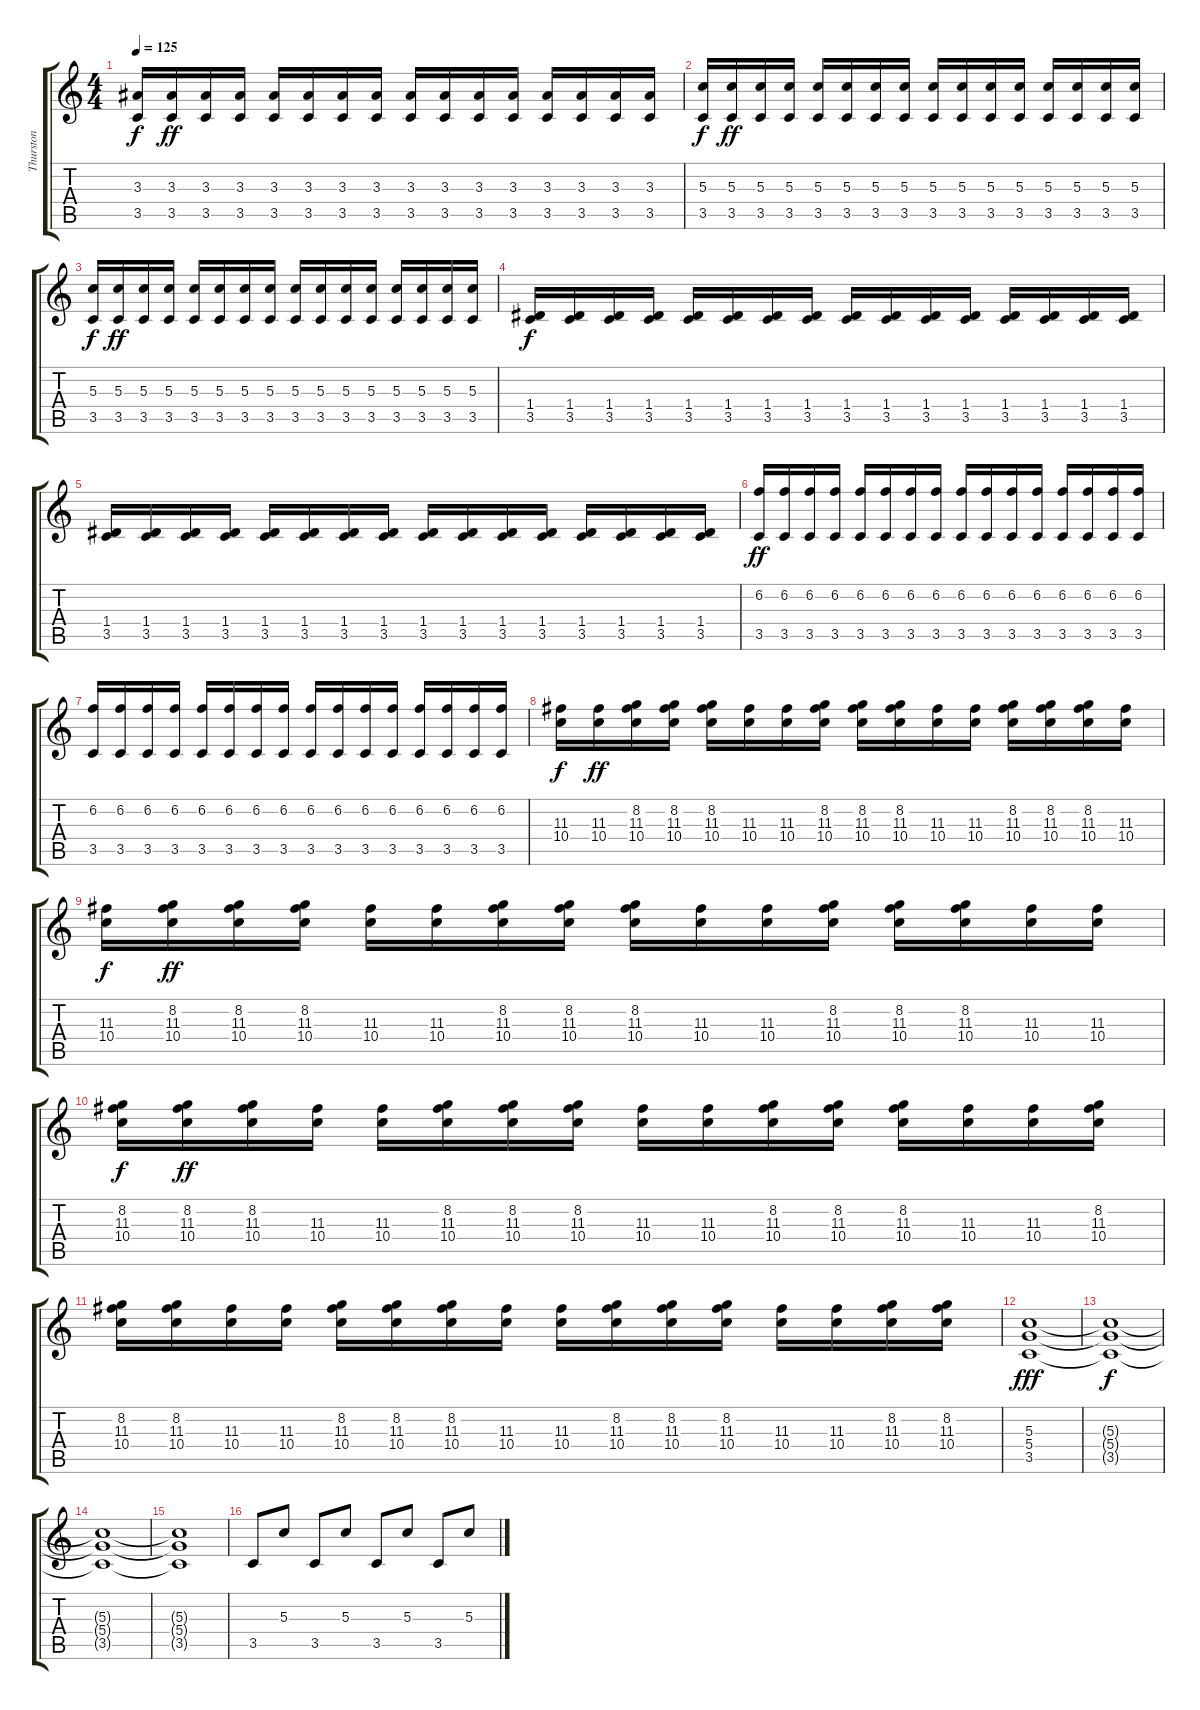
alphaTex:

\track ("Thurston" "Thurston") {instrument electricguitarjazz}
\staff {score tabs}
\tuning (E4 B3 G3 D3 A2 E2) {hide}
\ts (4 4)
\tempo 125
\clef g2
\ks c
(3.3 3.5).16{dy f} (3.3 3.5).16{dy ff} (3.3 3.5).16 (3.3 3.5).16 (3.3 3.5).16 (3.3 3.5).16 (3.3 3.5).16 (3.3 3.5).16 (3.3 3.5).16 (3.3 3.5).16 (3.3 3.5).16 (3.3 3.5).16 (3.3 3.5).16 (3.3 3.5).16 (3.3 3.5).16 (3.3 3.5).16 |
(5.3 3.5).16{dy f} (5.3 3.5).16{dy ff} (5.3 3.5).16 (5.3 3.5).16 (5.3 3.5).16 (5.3 3.5).16 (5.3 3.5).16 (5.3 3.5).16 (5.3 3.5).16 (5.3 3.5).16 (5.3 3.5).16 (5.3 3.5).16 (5.3 3.5).16 (5.3 3.5).16 (5.3 3.5).16 (5.3 3.5).16 |
(5.3 3.5).16{dy f} (5.3 3.5).16{dy ff} (5.3 3.5).16 (5.3 3.5).16 (5.3 3.5).16 (5.3 3.5).16 (5.3 3.5).16 (5.3 3.5).16 (5.3 3.5).16 (5.3 3.5).16 (5.3 3.5).16 (5.3 3.5).16 (5.3 3.5).16 (5.3 3.5).16 (5.3 3.5).16 (5.3 3.5).16 |
(1.4 3.5).16{dy f} (1.4 3.5).16 (1.4 3.5).16 (1.4 3.5).16 (1.4 3.5).16 (1.4 3.5).16 (1.4 3.5).16 (1.4 3.5).16 (1.4 3.5).16 (1.4 3.5).16 (1.4 3.5).16 (1.4 3.5).16 (1.4 3.5).16 (1.4 3.5).16 (1.4 3.5).16 (1.4 3.5).16 |
(1.4 3.5).16 (1.4 3.5).16 (1.4 3.5).16 (1.4 3.5).16 (1.4 3.5).16 (1.4 3.5).16 (1.4 3.5).16 (1.4 3.5).16 (1.4 3.5).16 (1.4 3.5).16 (1.4 3.5).16 (1.4 3.5).16 (1.4 3.5).16 (1.4 3.5).16 (1.4 3.5).16 (1.4 3.5).16 |
(6.2 3.5).16{dy ff} (6.2 3.5).16 (6.2 3.5).16 (6.2 3.5).16 (6.2 3.5).16 (6.2 3.5).16 (6.2 3.5).16 (6.2 3.5).16 (6.2 3.5).16 (6.2 3.5).16 (6.2 3.5).16 (6.2 3.5).16 (6.2 3.5).16 (6.2 3.5).16 (6.2 3.5).16 (6.2 3.5).16 |
(6.2 3.5).16 (6.2 3.5).16 (6.2 3.5).16 (6.2 3.5).16 (6.2 3.5).16 (6.2 3.5).16 (6.2 3.5).16 (6.2 3.5).16 (6.2 3.5).16 (6.2 3.5).16 (6.2 3.5).16 (6.2 3.5).16 (6.2 3.5).16 (6.2 3.5).16 (6.2 3.5).16 (6.2 3.5).16 |
(11.3 10.4).16{dy f} (11.3 10.4).16{dy ff} (8.2 11.3 10.4).16 (8.2 11.3 10.4).16 (8.2 11.3 10.4).16 (11.3 10.4).16 (11.3 10.4).16 (8.2 11.3 10.4).16 (8.2 11.3 10.4).16 (8.2 11.3 10.4).16 (11.3 10.4).16 (11.3 10.4).16 (8.2 11.3 10.4).16 (8.2 11.3 10.4).16 (8.2 11.3 10.4).16 (11.3 10.4).16 |
(11.3 10.4).16{dy f} (8.2 11.3 10.4).16{dy ff} (8.2 11.3 10.4).16 (8.2 11.3 10.4).16 (11.3 10.4).16 (11.3 10.4).16 (8.2 11.3 10.4).16 (8.2 11.3 10.4).16 (8.2 11.3 10.4).16 (11.3 10.4).16 (11.3 10.4).16 (8.2 11.3 10.4).16 (8.2 11.3 10.4).16 (8.2 11.3 10.4).16 (11.3 10.4).16 (11.3 10.4).16 |
(8.2 11.3 10.4).16{dy f} (8.2 11.3 10.4).16{dy ff} (8.2 11.3 10.4).16 (11.3 10.4).16 (11.3 10.4).16 (8.2 11.3 10.4).16 (8.2 11.3 10.4).16 (8.2 11.3 10.4).16 (11.3 10.4).16 (11.3 10.4).16 (8.2 11.3 10.4).16 (8.2 11.3 10.4).16 (8.2 11.3 10.4).16 (11.3 10.4).16 (11.3 10.4).16 (8.2 11.3 10.4).16 |
(8.2 11.3 10.4).16 (8.2 11.3 10.4).16 (11.3 10.4).16 (11.3 10.4).16 (8.2 11.3 10.4).16 (8.2 11.3 10.4).16 (8.2 11.3 10.4).16 (11.3 10.4).16 (11.3 10.4).16 (8.2 11.3 10.4).16 (8.2 11.3 10.4).16 (8.2 11.3 10.4).16 (11.3 10.4).16 (11.3 10.4).16 (8.2 11.3 10.4).16 (8.2 11.3 10.4).16 |
(5.3 5.4 3.5).1{dy fff} |
(5.3{t} 5.4{t} 3.5{t}).1{dy f} |
(5.3{t} 5.4{t} 3.5{t}).1 |
(5.3{t} 5.4{t} 3.5{t}).1 |
3.5.8{instrument electricguitarjazz} 5.3.8 3.5.8 5.3.8 3.5.8 5.3.8 3.5.8 5.3.8
